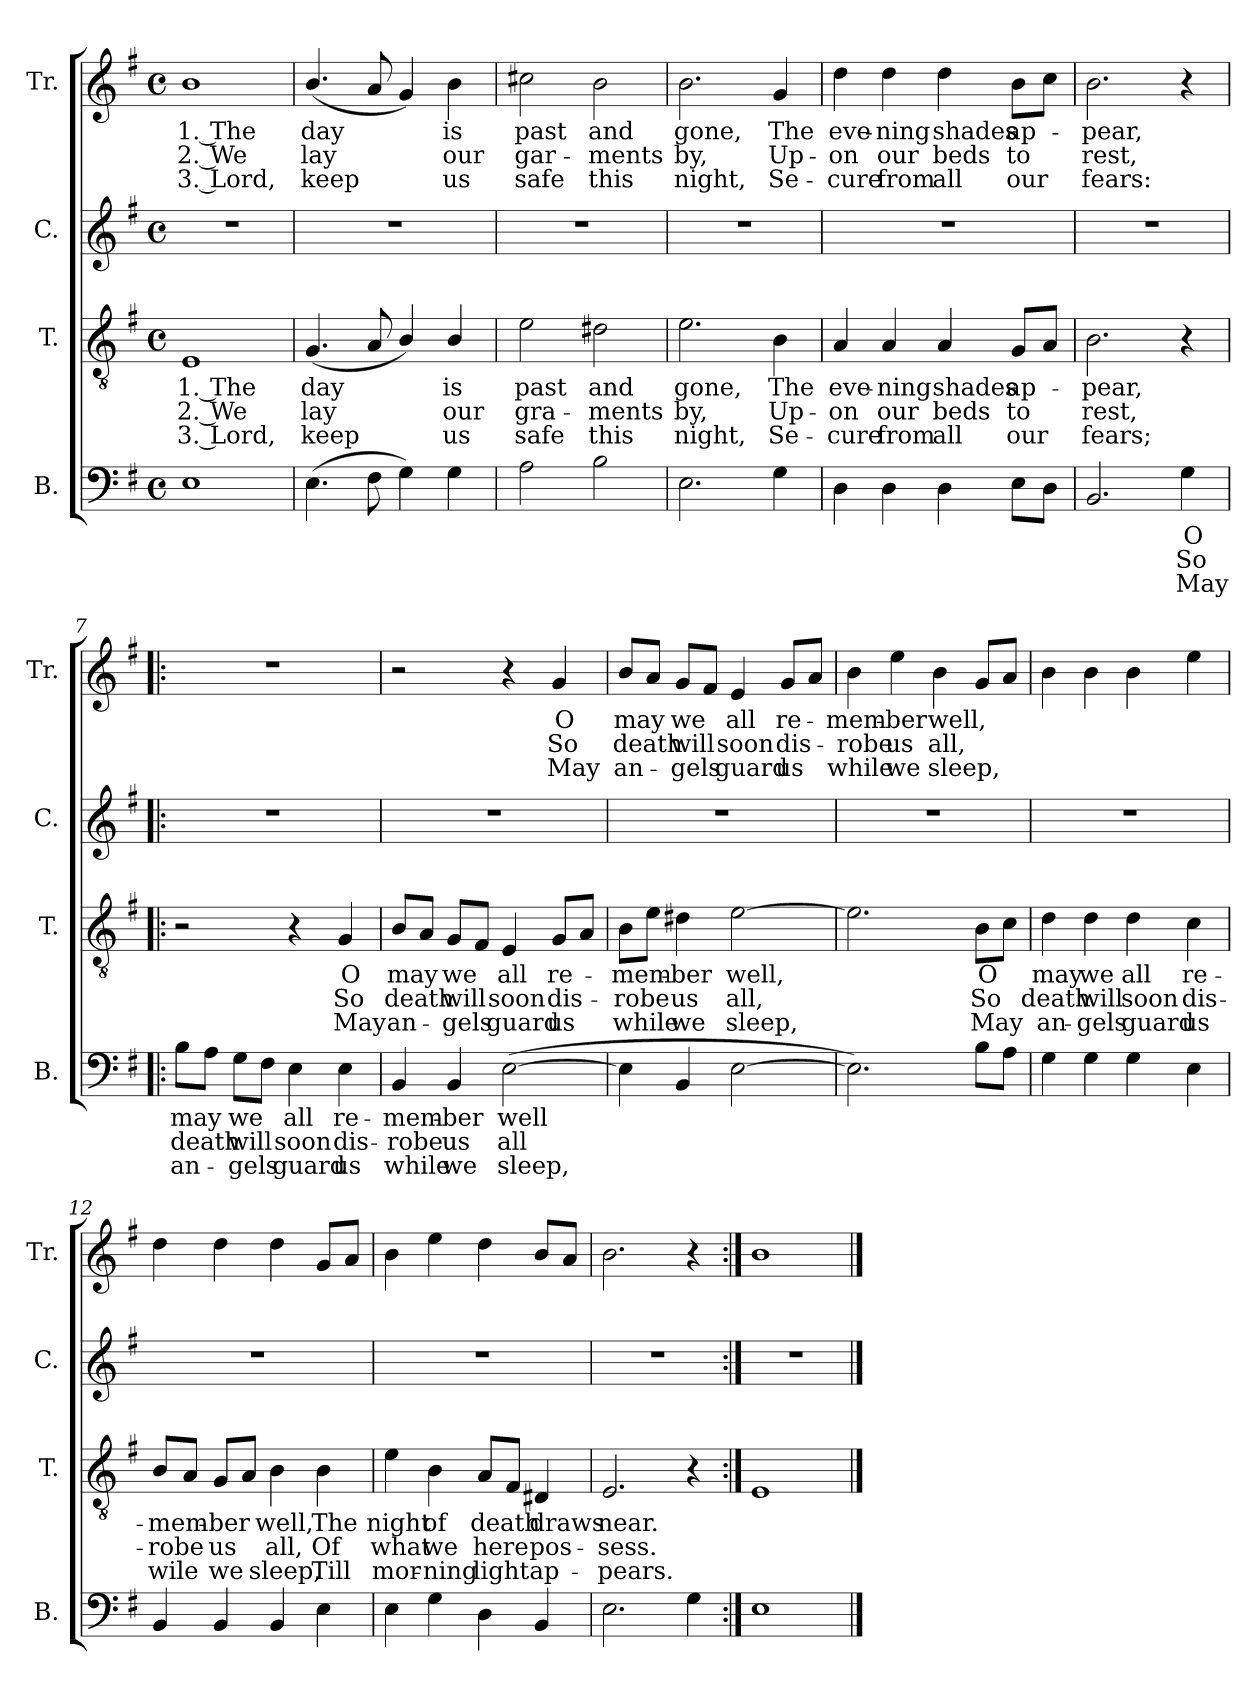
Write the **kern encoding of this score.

**kern	**text	**text	**text	**kern	**text	**text	**text	**kern	**kern	**text	**text	**text
*part4	*part4	*part4	*part4	*part3	*part3	*part3	*part3	*part2	*part1	*part1	*part1	*part1
*staff4	*staff4	*staff4	*staff4	*staff3	*staff3	*staff3	*staff3	*staff2	*staff1	*staff1	*staff1	*staff1
*I"B.	*	*	*	*I"T.	*	*	*	*I"C.	*I"Tr.	*	*	*
*I'B.	*	*	*	*I'T.	*	*	*	*I'C.	*I'Tr.	*	*	*
*clefF4	*	*	*	*clefGv2	*	*	*	*clefG2	*clefG2	*	*	*
*k[f#]	*	*	*	*k[f#]	*	*	*	*k[f#]	*k[f#]	*	*	*
*M4/4	*	*	*	*M4/4	*	*	*	*M4/4	*M4/4	*	*	*
*met(c)	*	*	*	*met(c)	*	*	*	*met(c)	*met(c)	*	*	*
*MM120	*	*	*	*MM120	*	*	*	*MM120	*MM120	*	*	*
=1	=1	=1	=1	=1	=1	=1	=1	=1	=1	=1	=1	=1
1E	.	.	.	1E	1. The	2. We	3. Lord,	1r	1b	1. The	2. We	3. Lord,
=2	=2	=2	=2	=2	=2	=2	=2	=2	=2	=2	=2	=2
(4.E\	.	.	.	(4.G/	day	lay	keep	1r	(4.b/	day	lay	keep
8F#\	.	.	.	8A/	.	.	.	.	8a/	.	.	.
4G\)	.	.	.	4B/)	.	.	.	.	4g/)	.	.	.
4G\	.	.	.	4B/	is	our	us	.	4b\	is	our	us
=3	=3	=3	=3	=3	=3	=3	=3	=3	=3	=3	=3	=3
2A\	.	.	.	2e\	past	gra-	safe	1r	2cc#X\	past	gar-	safe
2B\	.	.	.	2d#X\	and	-ments	this	.	2b\	and	-ments	this
=4	=4	=4	=4	=4	=4	=4	=4	=4	=4	=4	=4	=4
2.E\	.	.	.	2.e\	gone,	by,	night,	1r	2.b\	gone,	by,	night,
4G\	.	.	.	4B\	The	Up-	Se-	.	4g/	The	Up-	Se-
=5	=5	=5	=5	=5	=5	=5	=5	=5	=5	=5	=5	=5
4D\	.	.	.	4A/	eve-	-on	-cure	1r	4dd\	eve-	-on	-cure
4D\	.	.	.	4A/	-ning	our	from	.	4dd\	-ning	our	from
4D\	.	.	.	4A/	shades	beds	all	.	4dd\	shades	beds	all
8E\L	.	.	.	8G/L	ap-	to	our	.	8b\L	ap-	to	our
8D\J	.	.	.	8A/J	.	.	.	.	8cc\J	.	.	.
=6	=6	=6	=6	=6	=6	=6	=6	=6	=6	=6	=6	=6
2.BB/	.	.	.	2.B\	-pear,	rest,	fears;	1r	2.b\	-pear,	rest,	fears:
4G\	O	So	May	4r	.	.	.	.	4r	.	.	.
=7!|:	=7!|:	=7!|:	=7!|:	=7!|:	=7!|:	=7!|:	=7!|:	=7!|:	=7!|:	=7!|:	=7!|:	=7!|:
8B\L	may	death	an-	2r	.	.	.	1r	1r	.	.	.
8A\J	.	.	.	.	.	.	.	.	.	.	.	.
8G\L	we	will	-gels	.	.	.	.	.	.	.	.	.
8F#\J	.	.	.	.	.	.	.	.	.	.	.	.
4E\	all	soon	guard	4r	.	.	.	.	.	.	.	.
4E\	re-	dis-	us	4G/	O	So	May	.	.	.	.	.
!!LO:LB:g=z
=8	=8	=8	=8	=8	=8	=8	=8	=8	=8	=8	=8	=8
4BB/	-mem-	-robe	while	8B/L	may	death	an-	1r	2r	.	.	.
.	.	.	.	8A/J	.	.	.	.	.	.	.	.
4BB/	-ber	us	we	8G/L	we	will	-gels	.	.	.	.	.
.	.	.	.	8F#/J	.	.	.	.	.	.	.	.
(>[2E\	well	all	sleep,	4E/	all	soon	guard	.	4r	.	.	.
.	.	.	.	8G/L	re-	dis-	us	.	4g/	O	So	May
.	.	.	.	8A/J	.	.	.	.	.	.	.	.
=9	=9	=9	=9	=9	=9	=9	=9	=9	=9	=9	=9	=9
4E\]	.	.	.	8B\L	-mem-	-robe	while	1r	8b/L	may	death	an-
.	.	.	.	8e\J	.	.	.	.	8a/J	.	.	.
4BB/	.	.	.	4d#X\	-ber	us	we	.	8g/L	we	will	-gels
.	.	.	.	.	.	.	.	.	8f#/J	.	.	.
[2E\	.	.	.	[2e\	well,	all,	sleep,	.	4e/	all	soon	guard
.	.	.	.	.	.	.	.	.	8g/L	re-	dis-	us
.	.	.	.	.	.	.	.	.	8a/J	.	.	.
=10	=10	=10	=10	=10	=10	=10	=10	=10	=10	=10	=10	=10
2.E\])	.	.	.	2.e\]	.	.	.	1r	4b\	-mem-	-robe	while
.	.	.	.	.	.	.	.	.	4ee\	-ber	us	we
.	.	.	.	.	.	.	.	.	4b\	well,	all,	sleep,
8B\L	.	.	.	8B\L	O	So	May	.	8g/L	.	.	.
8A\J	.	.	.	8c\J	.	.	.	.	8a/J	.	.	.
=11	=11	=11	=11	=11	=11	=11	=11	=11	=11	=11	=11	=11
4G\	.	.	.	4d\	may	death	an-	1r	4b\	.	.	.
4G\	.	.	.	4d\	we	will	-gels	.	4b\	.	.	.
4G\	.	.	.	4d\	all	soon	guard	.	4b\	.	.	.
4E\	.	.	.	4c\	re-	dis-	us	.	4ee\	.	.	.
!!LO:LB:g=z
=12	=12	=12	=12	=12	=12	=12	=12	=12	=12	=12	=12	=12
4BB/	.	.	.	8B/L	-mem-	-robe	wile	1r	4dd\	.	.	.
.	.	.	.	8A/J	.	.	.	.	.	.	.	.
4BB/	.	.	.	8G/L	-ber	us	we	.	4dd\	.	.	.
.	.	.	.	8A/J	.	.	.	.	.	.	.	.
4BB/	.	.	.	4B\	well,	all,	sleep,	.	4dd\	.	.	.
4E\	.	.	.	4B\	The	Of	Till	.	8g/L	.	.	.
.	.	.	.	.	.	.	.	.	8a/J	.	.	.
=13	=13	=13	=13	=13	=13	=13	=13	=13	=13	=13	=13	=13
4E\	.	.	.	4e\	night	what	mor-	1r	4b\	.	.	.
4G\	.	.	.	4B\	of	we	-ning	.	4ee\	.	.	.
4D\	.	.	.	8A/L	death	here	light	.	4dd\	.	.	.
.	.	.	.	8F#/J	.	.	.	.	.	.	.	.
4BB/	.	.	.	4D#X/	draws	pos-	ap-	.	8b/L	.	.	.
.	.	.	.	.	.	.	.	.	8a/J	.	.	.
=14	=14	=14	=14	=14	=14	=14	=14	=14	=14	=14	=14	=14
2.E\	.	.	.	2.E/	near.	-sess.	-pears.	1r	2.b\	.	.	.
4G\	.	.	.	4r	.	.	.	.	4r	.	.	.
=15:|!	=15:|!	=15:|!	=15:|!	=15:|!	=15:|!	=15:|!	=15:|!	=15:|!	=15:|!	=15:|!	=15:|!	=15:|!
1E	.	.	.	1E	.	.	.	1r	1b	.	.	.
==	==	==	==	==	==	==	==	==	==	==	==	==
*-	*-	*-	*-	*-	*-	*-	*-	*-	*-	*-	*-	*-
